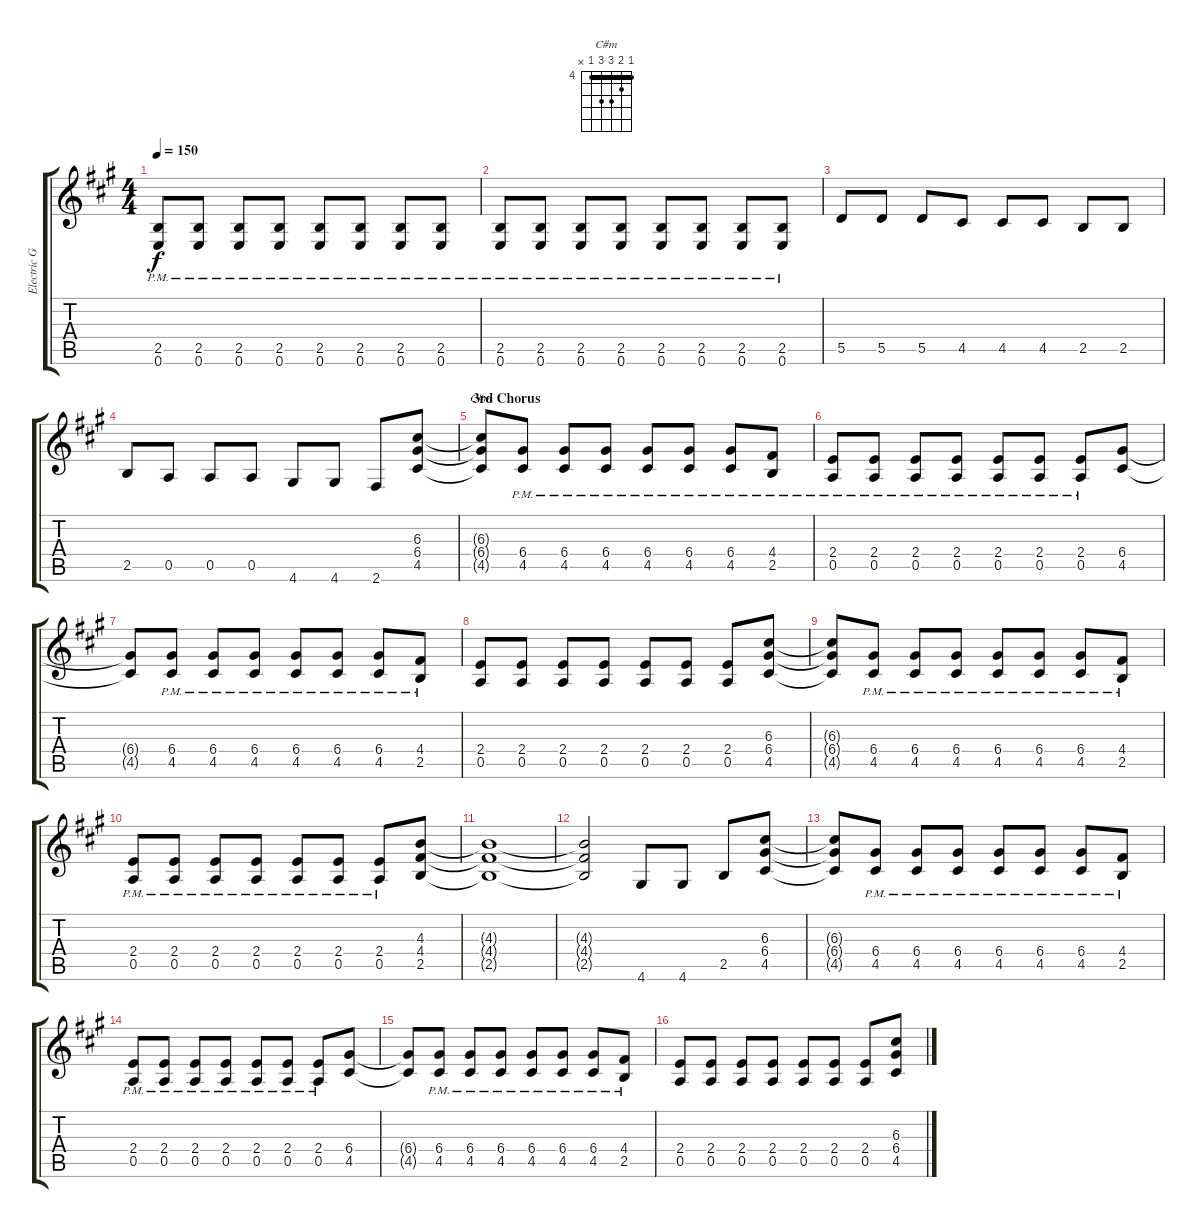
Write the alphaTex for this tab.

\track ("Electric Guitar 1" "Electric G") {instrument distortionguitar}
\staff {score tabs}
\tuning (E4 B3 G3 D3 A2 E2) {hide}
\chord ("C#m" 4 5 6 6 4 x) {firstfret 4 barre 4}
\ts (4 4)
\tempo 150
\clef g2
\ks f#minor
(2.5{pm} 0.6{pm}).8{dy f} (2.5{pm} 0.6{pm}).8 (2.5{pm} 0.6{pm}).8 (2.5{pm} 0.6{pm}).8 (2.5{pm} 0.6{pm}).8 (2.5{pm} 0.6{pm}).8 (2.5{pm} 0.6{pm}).8 (2.5{pm} 0.6{pm}).8 |
(2.5{pm} 0.6{pm}).8 (2.5{pm} 0.6{pm}).8 (2.5{pm} 0.6{pm}).8 (2.5{pm} 0.6{pm}).8 (2.5{pm} 0.6{pm}).8 (2.5{pm} 0.6{pm}).8 (2.5{pm} 0.6{pm}).8 (2.5{pm} 0.6{pm}).8 |
5.5.8 5.5.8 5.5.8 4.5.8 4.5.8 4.5.8 2.5.8 2.5.8 |
2.5.8 0.5.8 0.5.8 0.5.8 4.6.8 4.6.8 2.6.8 (6.3 6.4 4.5).8 |
\section ("" "3rd Chorus")
(6.3{t} 6.4{t} 4.5{t}).8{ch "C#m"} (6.4{pm} 4.5{pm}).8 (6.4{pm} 4.5{pm}).8 (6.4{pm} 4.5{pm}).8 (6.4{pm} 4.5{pm}).8 (6.4{pm} 4.5{pm}).8 (6.4{pm} 4.5{pm}).8 (4.4{pm} 2.5{pm}).8 |
(2.4{pm} 0.5{pm}).8 (2.4{pm} 0.5{pm}).8 (2.4{pm} 0.5{pm}).8 (2.4{pm} 0.5{pm}).8 (2.4{pm} 0.5{pm}).8 (2.4{pm} 0.5{pm}).8 (2.4{pm} 0.5{pm}).8 (6.4 4.5).8 |
(6.4{t} 4.5{t}).8 (6.4{pm} 4.5{pm}).8 (6.4{pm} 4.5{pm}).8 (6.4{pm} 4.5{pm}).8 (6.4{pm} 4.5{pm}).8 (6.4{pm} 4.5{pm}).8 (6.4{pm} 4.5{pm}).8 (4.4{pm} 2.5{pm}).8 |
(2.4 0.5).8 (2.4 0.5).8 (2.4 0.5).8 (2.4 0.5).8 (2.4 0.5).8 (2.4 0.5).8 (2.4 0.5).8 (6.3 6.4 4.5).8 |
(6.3{t} 6.4{t} 4.5{t}).8 (6.4{pm} 4.5{pm}).8 (6.4{pm} 4.5{pm}).8 (6.4{pm} 4.5{pm}).8 (6.4{pm} 4.5{pm}).8 (6.4{pm} 4.5{pm}).8 (6.4{pm} 4.5{pm}).8 (4.4{pm} 2.5{pm}).8 |
(2.4{pm} 0.5{pm}).8 (2.4{pm} 0.5{pm}).8 (2.4{pm} 0.5{pm}).8 (2.4{pm} 0.5{pm}).8 (2.4{pm} 0.5{pm}).8 (2.4{pm} 0.5{pm}).8 (2.4{pm} 0.5{pm}).8 (4.3 4.4 2.5).8 |
(4.3{t} 4.4{t} 2.5{t}).1 |
(4.3{t} 4.4{t} 2.5{t}).2 4.6.8 4.6.8 2.5.8 (6.3 6.4 4.5).8 |
(6.3{t} 6.4{t} 4.5{t}).8 (6.4{pm} 4.5{pm}).8 (6.4{pm} 4.5{pm}).8 (6.4{pm} 4.5{pm}).8 (6.4{pm} 4.5{pm}).8 (6.4{pm} 4.5{pm}).8 (6.4{pm} 4.5{pm}).8 (4.4{pm} 2.5{pm}).8 |
(2.4{pm} 0.5{pm}).8 (2.4{pm} 0.5{pm}).8 (2.4{pm} 0.5{pm}).8 (2.4{pm} 0.5{pm}).8 (2.4{pm} 0.5{pm}).8 (2.4{pm} 0.5{pm}).8 (2.4{pm} 0.5{pm}).8 (6.4 4.5).8 |
(6.4{t} 4.5{t}).8 (6.4{pm} 4.5{pm}).8 (6.4{pm} 4.5{pm}).8 (6.4{pm} 4.5{pm}).8 (6.4{pm} 4.5{pm}).8 (6.4{pm} 4.5{pm}).8 (6.4{pm} 4.5{pm}).8 (4.4{pm} 2.5{pm}).8 |
(2.4 0.5).8 (2.4 0.5).8 (2.4 0.5).8 (2.4 0.5).8 (2.4 0.5).8 (2.4 0.5).8 (2.4 0.5).8 (6.3 6.4 4.5).8
